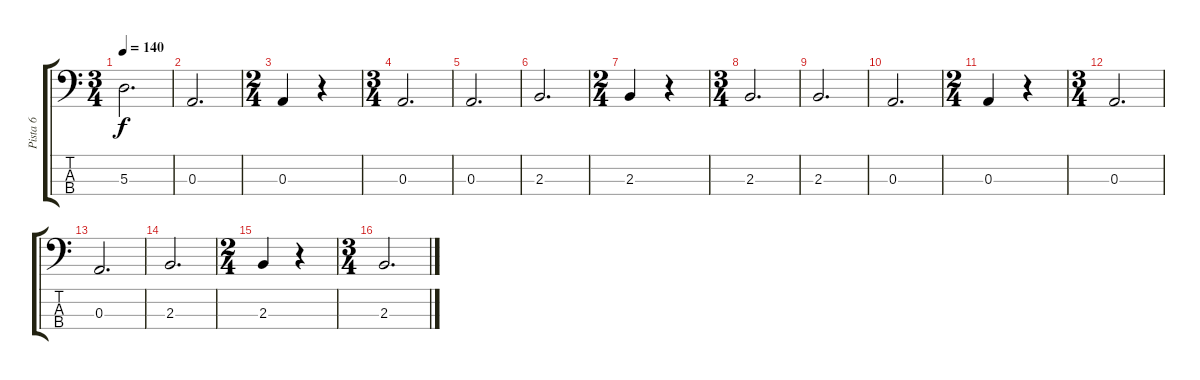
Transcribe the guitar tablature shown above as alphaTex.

\track ("Pista 6" "Pista 6") {instrument electricbassfinger}
\staff {score tabs}
\tuning (G2 D2 A1 E1) {hide}
\ts (3 4)
\tempo 140
\clef f4
\ks c
5.3{t}.2{d dy f} |
0.3.2{d} |
\ts (2 4)
0.3.4 r.4 |
\ts (3 4)
0.3.2{d} |
0.3.2{d} |
2.3.2{d} |
\ts (2 4)
2.3.4 r.4 |
\ts (3 4)
2.3.2{d} |
2.3.2{d} |
0.3.2{d} |
\ts (2 4)
0.3.4 r.4 |
\ts (3 4)
0.3.2{d} |
0.3.2{d} |
2.3.2{d} |
\ts (2 4)
2.3.4 r.4 |
\ts (3 4)
2.3.2{d}
